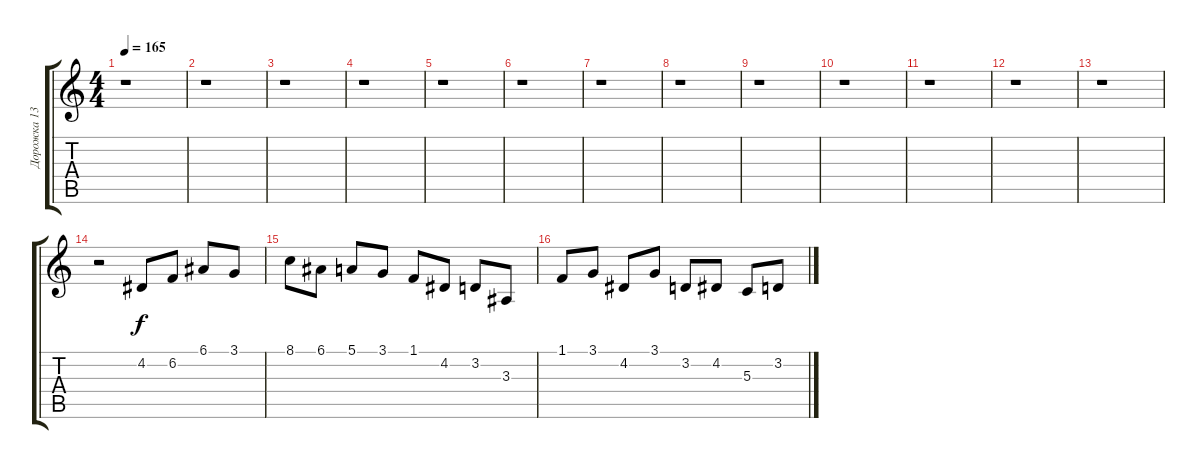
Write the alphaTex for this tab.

\track ("Дорожка 13" "Дорожка 13") {instrument stringensemble2}
\staff {score tabs}
\tuning (E4 B3 G3 D3 A2 E2) {hide}
\ts (4 4)
\tempo 165
\clef g2
\ks c
r.1{dy f} |
r.1 |
r.1 |
r.1 |
r.1 |
r.1 |
r.1 |
r.1 |
r.1 |
r.1 |
r.1 |
r.1 |
r.1 |
r.2 4.2.8 6.2.8 6.1.8 3.1.8 |
8.1.8 6.1.8 5.1.8 3.1.8 1.1.8 4.2.8 3.2.8 3.3.8 |
1.1.8 3.1.8 4.2.8 3.1.8 3.2.8 4.2.8 5.3.8 3.2.8
